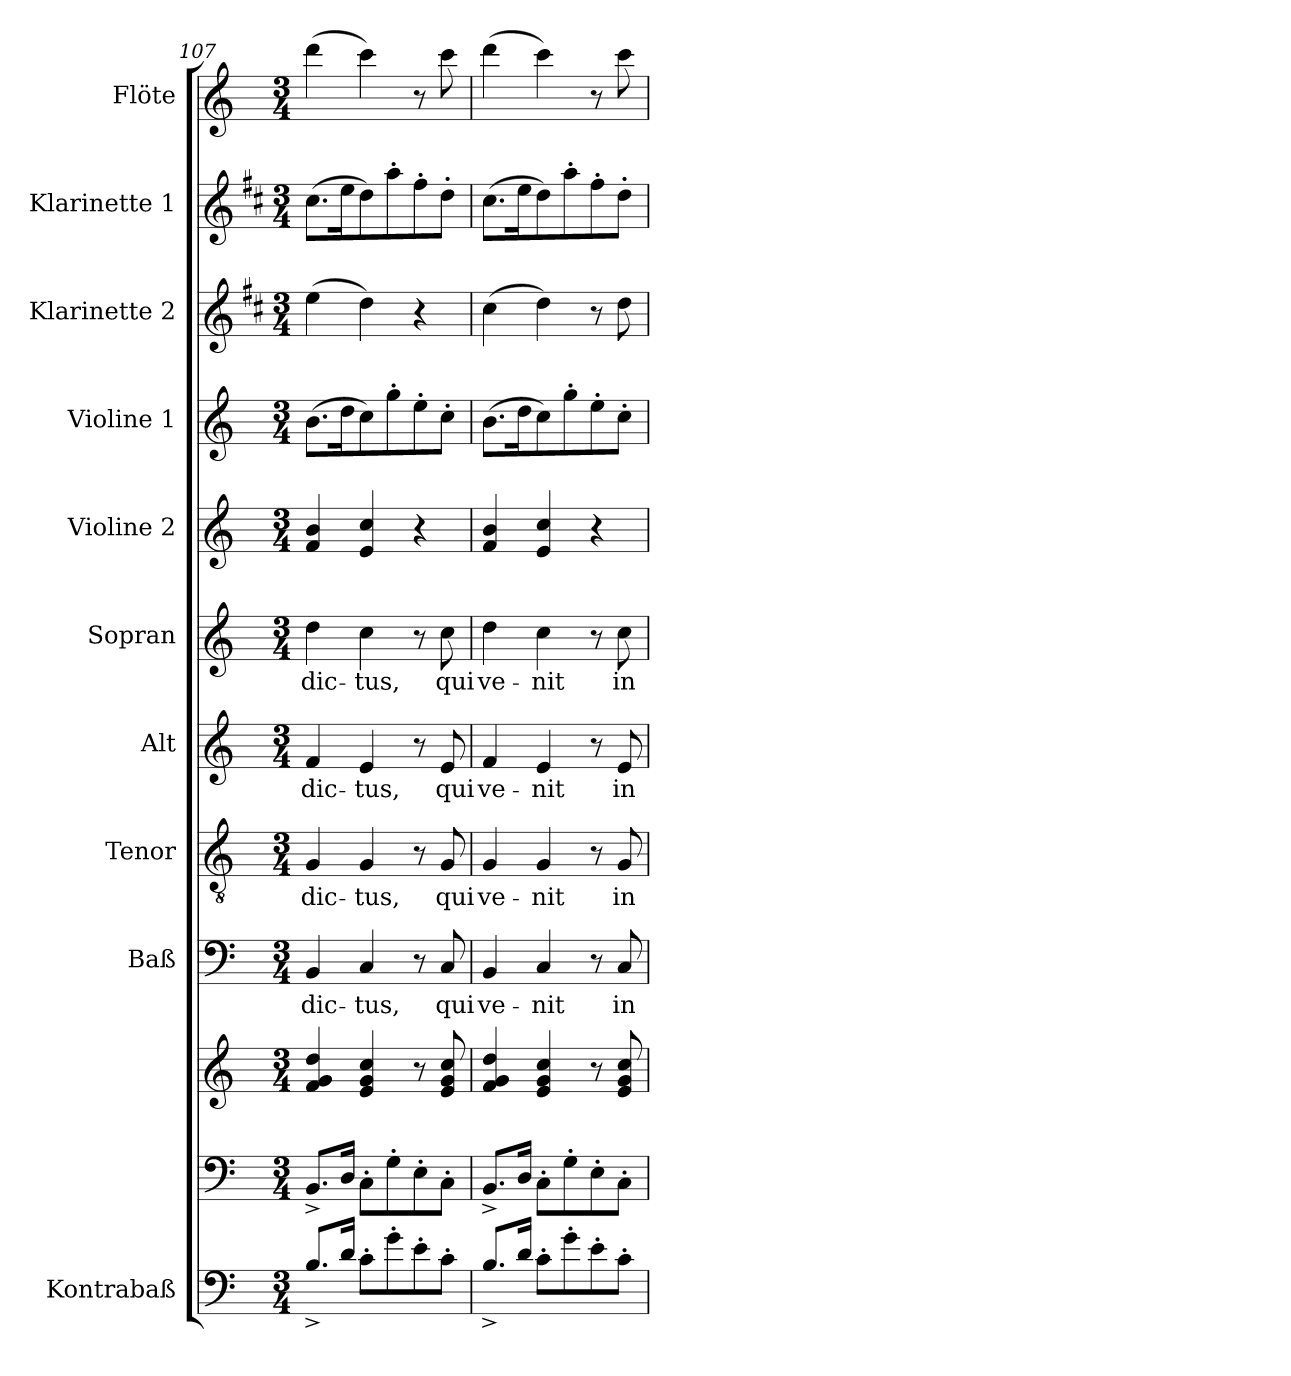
**kern	**kern	**kern	**kern	**text	**kern	**text	**kern	**text	**kern	**text	**kern	**kern	**kern	**kern	**kern
*part11	*part10	*part10	*part9	*part9	*part8	*part8	*part7	*part7	*part6	*part6	*part5	*part4	*part3	*part2	*part1
*staff12	*staff11	*staff10	*staff9	*staff9	*staff8	*staff8	*staff7	*staff7	*staff6	*staff6	*staff5	*staff4	*staff3	*staff2	*staff1
*I"Kontrabaß	*	*	*I"Baß	*	*I"Tenor	*	*I"Alt	*	*I"Sopran	*	*I"Violine 2	*I"Violine 1	*I"Klarinette 2	*I"Klarinette 1	*I"Flöte
*	*	*	*	*	*	*	*	*	*	*	*I'Vln	*I'Vln	*	*	*I'Fl
*clefF4	*clefF4	*clefG2	*clefF4	*	*clefGv2	*	*clefG2	*	*clefG2	*	*clefG2	*clefG2	*clefG2	*clefG2	*clefG2
*ITrd7c12	*	*	*	*	*	*	*	*	*	*	*	*	*ITrd1c2	*ITrd1c2	*
*k[]	*k[]	*k[]	*k[]	*	*k[]	*	*k[]	*	*k[]	*	*k[]	*k[]	*k[]	*k[]	*k[]
*C:	*C:	*C:	*C:	*	*C:	*	*C:	*	*C:	*	*C:	*C:	*C:	*C:	*C:
*M3/4	*M3/4	*M3/4	*M3/4	*	*M3/4	*	*M3/4	*	*M3/4	*	*M3/4	*M3/4	*M3/4	*M3/4	*M3/4
=107	=107	=107	=107	=107	=107	=107	=107	=107	=107	=107	=107	=107	=107	=107	=107
!	!	!	!	!LO:LY:b	!	!LO:LY:b	!	!LO:LY:b	!	!LO:LY:b	!	!	!	!	!
8.BB^</L	8.BB^</L	4f/ 4g/ 4dd/	4BB/	-dic-	4G/	-dic-	4f/	-dic-	4dd\	-dic-	4f/ 4b/	(>8.b\L	(>4dd\	(>8.b\L	(>4ddd\
16D/Jk	16D/Jk	.	.	.	.	.	.	.	.	.	.	16dd\k	.	16dd\k	.
!	!	!	!	!LO:LY:b	!	!LO:LY:b	!	!LO:LY:b	!	!LO:LY:b	!	!	!	!	!
8C'>\L	8C'>\L	4e/ 4g/ 4cc/	4C/	-tus,	4G/	-tus,	4e/	-tus,	4cc\	-tus,	4e/ 4cc/	8cc\)	4cc\)	8cc\)	4ccc\)
8G'>\	8G'>\	.	.	.	.	.	.	.	.	.	.	8gg'>\	.	8gg'>\	.
8E'>\	8E'>\	8r	8r	.	8r	.	8r	.	8r	.	4r	8ee'>\	4r	8ee'>\	8r
!	!	!	!	!LO:LY:b	!	!LO:LY:b	!	!LO:LY:b	!	!LO:LY:b	!	!	!	!	!
8C'>\J	8C'>\J	8e/ 8g/ 8cc/	8C/	qui	8G/	qui	8e/	qui	8cc\	qui	.	8cc'>\J	.	8cc'>\J	8ccc\
!!LO:PB:g=z
=108	=108	=108	=108	=108	=108	=108	=108	=108	=108	=108	=108	=108	=108	=108	=108
!	!	!	!	!LO:LY:b	!	!LO:LY:b	!	!LO:LY:b	!	!LO:LY:b	!	!	!	!	!
8.BB^</L	8.BB^</L	4f/ 4g/ 4dd/	4BB/	ve-	4G/	ve-	4f/	ve-	4dd\	ve-	4f/ 4b/	(>8.b\L	(>4b\	(>8.b\L	(>4ddd\
16D/Jk	16D/Jk	.	.	.	.	.	.	.	.	.	.	16dd\k	.	16dd\k	.
!	!	!	!	!LO:LY:b	!	!LO:LY:b	!	!LO:LY:b	!	!LO:LY:b	!	!	!	!	!
8C'>\L	8C'>\L	4e/ 4g/ 4cc/	4C/	-nit	4G/	-nit	4e/	-nit	4cc\	-nit	4e/ 4cc/	8cc\)	4cc\)	8cc\)	4ccc\)
8G'>\	8G'>\	.	.	.	.	.	.	.	.	.	.	8gg'>\	.	8gg'>\	.
8E'>\	8E'>\	8r	8r	.	8r	.	8r	.	8r	.	4r	8ee'>\	8r	8ee'>\	8r
!	!	!	!	!LO:LY:b	!	!LO:LY:b	!	!LO:LY:b	!	!LO:LY:b	!	!	!	!	!
8C'>\J	8C'>\J	8e/ 8g/ 8cc/	8C/	in	8G/	in	8e/	in	8cc\	in	.	8cc'>\J	8cc\	8cc'>\J	8ccc\
=	=	=	=	=	=	=	=	=	=	=	=	=	=	=	=
*-	*-	*-	*-	*-	*-	*-	*-	*-	*-	*-	*-	*-	*-	*-	*-
